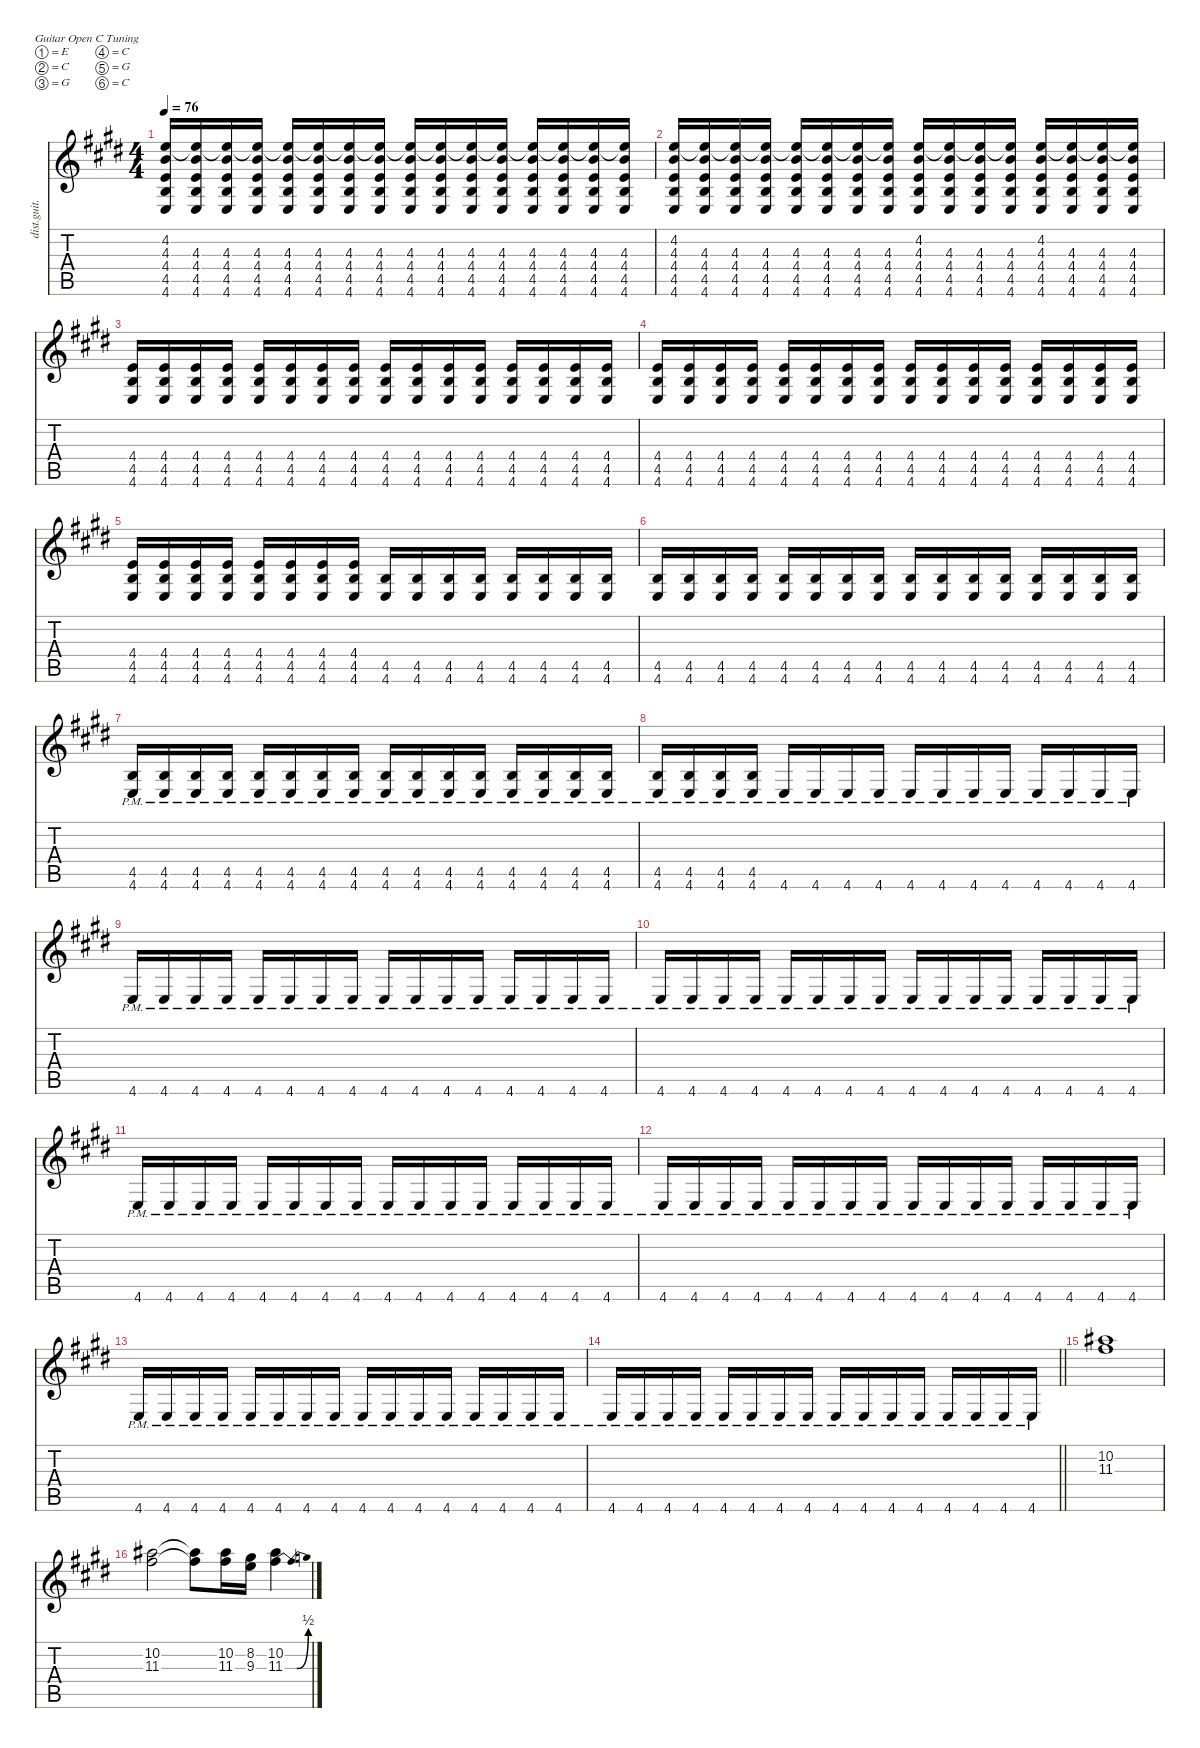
\defaultSystemsLayout 4
\hideDynamics
\bracketExtendMode nobrackets
\otherSystemsTrackNameOrientation horizontal
\track ("Guitar 1" "dist.guit.") {defaultSystemsLayout 4 instrument distortionguitar}
\staff {score tabs}
\tuning (E4 C4 G3 C3 G2 C2)
\ts (4 4)
\tempo 76
\clef g2
\ks e
(4.2{acc forcenatural} 4.3{acc forcenatural} 4.4{acc forcenatural} 4.5{acc forcenatural} 4.6{acc forcenatural}).16{dy f beam Up} (4.2{t acc forcenatural} 4.3{acc forcenatural} 4.4{acc forcenatural} 4.5{acc forcenatural} 4.6{acc forcenatural}).16{beam Up} (4.2{t acc forcenatural} 4.3{acc forcenatural} 4.4{acc forcenatural} 4.5{acc forcenatural} 4.6{acc forcenatural}).16{beam Up} (4.2{t acc forcenatural} 4.3{acc forcenatural} 4.4{acc forcenatural} 4.5{acc forcenatural} 4.6{acc forcenatural}).16{beam Up} (4.2{t acc forcenatural} 4.3{acc forcenatural} 4.4{acc forcenatural} 4.5{acc forcenatural} 4.6{acc forcenatural}).16{beam Up} (4.2{t acc forcenatural} 4.3{acc forcenatural} 4.4{acc forcenatural} 4.5{acc forcenatural} 4.6{acc forcenatural}).16{beam Up} (4.2{t acc forcenatural} 4.3{acc forcenatural} 4.4{acc forcenatural} 4.5{acc forcenatural} 4.6{acc forcenatural}).16{beam Up} (4.2{t acc forcenatural} 4.3{acc forcenatural} 4.4{acc forcenatural} 4.5{acc forcenatural} 4.6{acc forcenatural}).16{beam Up} (4.2{t acc forcenatural} 4.3{acc forcenatural} 4.4{acc forcenatural} 4.5{acc forcenatural} 4.6{acc forcenatural}).16{beam Up} (4.2{t acc forcenatural} 4.3{acc forcenatural} 4.4{acc forcenatural} 4.5{acc forcenatural} 4.6{acc forcenatural}).16{beam Up} (4.2{t acc forcenatural} 4.3{acc forcenatural} 4.4{acc forcenatural} 4.5{acc forcenatural} 4.6{acc forcenatural}).16{beam Up} (4.2{t acc forcenatural} 4.3{acc forcenatural} 4.4{acc forcenatural} 4.5{acc forcenatural} 4.6{acc forcenatural}).16{beam Up} (4.2{t acc forcenatural} 4.3{acc forcenatural} 4.4{acc forcenatural} 4.5{acc forcenatural} 4.6{acc forcenatural}).16{beam Up} (4.2{t acc forcenatural} 4.3{acc forcenatural} 4.4{acc forcenatural} 4.5{acc forcenatural} 4.6{acc forcenatural}).16{beam Up} (4.2{t acc forcenatural} 4.3{acc forcenatural} 4.4{acc forcenatural} 4.5{acc forcenatural} 4.6{acc forcenatural}).16{beam Up} (4.2{t acc forcenatural} 4.3{acc forcenatural} 4.4{acc forcenatural} 4.5{acc forcenatural} 4.6{acc forcenatural}).16{beam Up} |
(4.2{acc forcenatural} 4.3{acc forcenatural} 4.4{acc forcenatural} 4.5{acc forcenatural} 4.6{acc forcenatural}).16{beam Up} (4.2{t acc forcenatural} 4.3{acc forcenatural} 4.4{acc forcenatural} 4.5{acc forcenatural} 4.6{acc forcenatural}).16{beam Up} (4.2{t acc forcenatural} 4.3{acc forcenatural} 4.4{acc forcenatural} 4.5{acc forcenatural} 4.6{acc forcenatural}).16{beam Up} (4.2{t acc forcenatural} 4.3{acc forcenatural} 4.4{acc forcenatural} 4.5{acc forcenatural} 4.6{acc forcenatural}).16{beam Up} (4.2{t acc forcenatural} 4.3{acc forcenatural} 4.4{acc forcenatural} 4.5{acc forcenatural} 4.6{acc forcenatural}).16{beam Up} (4.2{t acc forcenatural} 4.3{acc forcenatural} 4.4{acc forcenatural} 4.5{acc forcenatural} 4.6{acc forcenatural}).16{beam Up} (4.2{t acc forcenatural} 4.3{acc forcenatural} 4.4{acc forcenatural} 4.5{acc forcenatural} 4.6{acc forcenatural}).16{beam Up} (4.2{t acc forcenatural} 4.3{acc forcenatural} 4.4{acc forcenatural} 4.5{acc forcenatural} 4.6{acc forcenatural}).16{beam Up} (4.2{acc forcenatural} 4.3{acc forcenatural} 4.4{acc forcenatural} 4.5{acc forcenatural} 4.6{acc forcenatural}).16{beam Up} (4.2{t acc forcenatural} 4.3{acc forcenatural} 4.4{acc forcenatural} 4.5{acc forcenatural} 4.6{acc forcenatural}).16{beam Up} (4.2{t acc forcenatural} 4.3{acc forcenatural} 4.4{acc forcenatural} 4.5{acc forcenatural} 4.6{acc forcenatural}).16{beam Up} (4.2{t acc forcenatural} 4.3{acc forcenatural} 4.4{acc forcenatural} 4.5{acc forcenatural} 4.6{acc forcenatural}).16{beam Up} (4.2{acc forcenatural} 4.3{acc forcenatural} 4.4{acc forcenatural} 4.5{acc forcenatural} 4.6{acc forcenatural}).16{beam Up} (4.2{t acc forcenatural} 4.3{acc forcenatural} 4.4{acc forcenatural} 4.5{acc forcenatural} 4.6{acc forcenatural}).16{beam Up} (4.2{t acc forcenatural} 4.3{acc forcenatural} 4.4{acc forcenatural} 4.5{acc forcenatural} 4.6{acc forcenatural}).16{beam Up} (4.2{t acc forcenatural} 4.3{acc forcenatural} 4.4{acc forcenatural} 4.5{acc forcenatural} 4.6{acc forcenatural}).16{beam Up} |
(4.4{acc forcenatural} 4.5{acc forcenatural} 4.6{acc forcenatural}).16{beam Up} (4.4{acc forcenatural} 4.5{acc forcenatural} 4.6{acc forcenatural}).16{beam Up} (4.4{acc forcenatural} 4.5{acc forcenatural} 4.6{acc forcenatural}).16{beam Up} (4.4{acc forcenatural} 4.5{acc forcenatural} 4.6{acc forcenatural}).16{beam Up} (4.4{acc forcenatural} 4.5{acc forcenatural} 4.6{acc forcenatural}).16{beam Up} (4.4{acc forcenatural} 4.5{acc forcenatural} 4.6{acc forcenatural}).16{beam Up} (4.4{acc forcenatural} 4.5{acc forcenatural} 4.6{acc forcenatural}).16{beam Up} (4.4{acc forcenatural} 4.5{acc forcenatural} 4.6{acc forcenatural}).16{beam Up} (4.4{acc forcenatural} 4.5{acc forcenatural} 4.6{acc forcenatural}).16{beam Up} (4.4{acc forcenatural} 4.5{acc forcenatural} 4.6{acc forcenatural}).16{beam Up} (4.4{acc forcenatural} 4.5{acc forcenatural} 4.6{acc forcenatural}).16{beam Up} (4.4{acc forcenatural} 4.5{acc forcenatural} 4.6{acc forcenatural}).16{beam Up} (4.4{acc forcenatural} 4.5{acc forcenatural} 4.6{acc forcenatural}).16{beam Up} (4.4{acc forcenatural} 4.5{acc forcenatural} 4.6{acc forcenatural}).16{beam Up} (4.4{acc forcenatural} 4.5{acc forcenatural} 4.6{acc forcenatural}).16{beam Up} (4.4{acc forcenatural} 4.5{acc forcenatural} 4.6{acc forcenatural}).16{beam Up} |
(4.4{acc forcenatural} 4.5{acc forcenatural} 4.6{acc forcenatural}).16{beam Up} (4.4{acc forcenatural} 4.5{acc forcenatural} 4.6{acc forcenatural}).16{beam Up} (4.4{acc forcenatural} 4.5{acc forcenatural} 4.6{acc forcenatural}).16{beam Up} (4.4{acc forcenatural} 4.5{acc forcenatural} 4.6{acc forcenatural}).16{beam Up} (4.4{acc forcenatural} 4.5{acc forcenatural} 4.6{acc forcenatural}).16{beam Up} (4.4{acc forcenatural} 4.5{acc forcenatural} 4.6{acc forcenatural}).16{beam Up} (4.4{acc forcenatural} 4.5{acc forcenatural} 4.6{acc forcenatural}).16{beam Up} (4.4{acc forcenatural} 4.5{acc forcenatural} 4.6{acc forcenatural}).16{beam Up} (4.4{acc forcenatural} 4.5{acc forcenatural} 4.6{acc forcenatural}).16{beam Up} (4.4{acc forcenatural} 4.5{acc forcenatural} 4.6{acc forcenatural}).16{beam Up} (4.4{acc forcenatural} 4.5{acc forcenatural} 4.6{acc forcenatural}).16{beam Up} (4.4{acc forcenatural} 4.5{acc forcenatural} 4.6{acc forcenatural}).16{beam Up} (4.4{acc forcenatural} 4.5{acc forcenatural} 4.6{acc forcenatural}).16{beam Up} (4.4{acc forcenatural} 4.5{acc forcenatural} 4.6{acc forcenatural}).16{beam Up} (4.4{acc forcenatural} 4.5{acc forcenatural} 4.6{acc forcenatural}).16{beam Up} (4.4{acc forcenatural} 4.5{acc forcenatural} 4.6{acc forcenatural}).16{beam Up} |
(4.4{acc forcenatural} 4.5{acc forcenatural} 4.6{acc forcenatural}).16{beam Up} (4.4{acc forcenatural} 4.5{acc forcenatural} 4.6{acc forcenatural}).16{beam Up} (4.4{acc forcenatural} 4.5{acc forcenatural} 4.6{acc forcenatural}).16{beam Up} (4.4{acc forcenatural} 4.5{acc forcenatural} 4.6{acc forcenatural}).16{beam Up} (4.4{acc forcenatural} 4.5{acc forcenatural} 4.6{acc forcenatural}).16{beam Up} (4.4{acc forcenatural} 4.5{acc forcenatural} 4.6{acc forcenatural}).16{beam Up} (4.4{acc forcenatural} 4.5{acc forcenatural} 4.6{acc forcenatural}).16{beam Up} (4.4{acc forcenatural} 4.5{acc forcenatural} 4.6{acc forcenatural}).16{beam Up} (4.5{acc forcenatural} 4.6{acc forcenatural}).16{beam Up} (4.5{acc forcenatural} 4.6{acc forcenatural}).16{beam Up} (4.5{acc forcenatural} 4.6{acc forcenatural}).16{beam Up} (4.5{acc forcenatural} 4.6{acc forcenatural}).16{beam Up} (4.5{acc forcenatural} 4.6{acc forcenatural}).16{beam Up} (4.5{acc forcenatural} 4.6{acc forcenatural}).16{beam Up} (4.5{acc forcenatural} 4.6{acc forcenatural}).16{beam Up} (4.5{acc forcenatural} 4.6{acc forcenatural}).16{beam Up} |
(4.5{acc forcenatural} 4.6{acc forcenatural}).16{beam Up} (4.5{acc forcenatural} 4.6{acc forcenatural}).16{beam Up} (4.5{acc forcenatural} 4.6{acc forcenatural}).16{beam Up} (4.5{acc forcenatural} 4.6{acc forcenatural}).16{beam Up} (4.5{acc forcenatural} 4.6{acc forcenatural}).16{beam Up} (4.5{acc forcenatural} 4.6{acc forcenatural}).16{beam Up} (4.5{acc forcenatural} 4.6{acc forcenatural}).16{beam Up} (4.5{acc forcenatural} 4.6{acc forcenatural}).16{beam Up} (4.5{acc forcenatural} 4.6{acc forcenatural}).16{beam Up} (4.5{acc forcenatural} 4.6{acc forcenatural}).16{beam Up} (4.5{acc forcenatural} 4.6{acc forcenatural}).16{beam Up} (4.5{acc forcenatural} 4.6{acc forcenatural}).16{beam Up} (4.5{acc forcenatural} 4.6{acc forcenatural}).16{beam Up} (4.5{acc forcenatural} 4.6{acc forcenatural}).16{beam Up} (4.5{acc forcenatural} 4.6{acc forcenatural}).16{beam Up} (4.5{acc forcenatural} 4.6{acc forcenatural}).16{beam Up} |
(4.5{pm acc forcenatural} 4.6{pm acc forcenatural}).16{beam Up} (4.5{pm acc forcenatural} 4.6{pm acc forcenatural}).16{beam Up} (4.5{pm acc forcenatural} 4.6{pm acc forcenatural}).16{beam Up} (4.5{pm acc forcenatural} 4.6{pm acc forcenatural}).16{beam Up} (4.5{pm acc forcenatural} 4.6{pm acc forcenatural}).16{beam Up} (4.5{pm acc forcenatural} 4.6{pm acc forcenatural}).16{beam Up} (4.5{pm acc forcenatural} 4.6{pm acc forcenatural}).16{beam Up} (4.5{pm acc forcenatural} 4.6{pm acc forcenatural}).16{beam Up} (4.5{pm acc forcenatural} 4.6{pm acc forcenatural}).16{beam Up} (4.5{pm acc forcenatural} 4.6{pm acc forcenatural}).16{beam Up} (4.5{pm acc forcenatural} 4.6{pm acc forcenatural}).16{beam Up} (4.5{pm acc forcenatural} 4.6{pm acc forcenatural}).16{beam Up} (4.5{pm acc forcenatural} 4.6{pm acc forcenatural}).16{beam Up} (4.5{pm acc forcenatural} 4.6{pm acc forcenatural}).16{beam Up} (4.5{pm acc forcenatural} 4.6{pm acc forcenatural}).16{beam Up} (4.5{pm acc forcenatural} 4.6{pm acc forcenatural}).16{beam Up} |
(4.5{pm acc forcenatural} 4.6{pm acc forcenatural}).16{beam Up} (4.5{pm acc forcenatural} 4.6{pm acc forcenatural}).16{beam Up} (4.5{pm acc forcenatural} 4.6{pm acc forcenatural}).16{beam Up} (4.5{pm acc forcenatural} 4.6{pm acc forcenatural}).16{beam Up} 4.6{pm acc forcenatural}.16{beam Up} 4.6{pm acc forcenatural}.16{beam Up} 4.6{pm acc forcenatural}.16{beam Up} 4.6{pm acc forcenatural}.16{beam Up} 4.6{pm acc forcenatural}.16{beam Up} 4.6{pm acc forcenatural}.16{beam Up} 4.6{pm acc forcenatural}.16{beam Up} 4.6{pm acc forcenatural}.16{beam Up} 4.6{pm acc forcenatural}.16{beam Up} 4.6{pm acc forcenatural}.16{beam Up} 4.6{pm acc forcenatural}.16{beam Up} 4.6{pm acc forcenatural}.16{beam Up} |
4.6{pm acc forcenatural}.16{beam Up} 4.6{pm acc forcenatural}.16{beam Up} 4.6{pm acc forcenatural}.16{beam Up} 4.6{pm acc forcenatural}.16{beam Up} 4.6{pm acc forcenatural}.16{beam Up} 4.6{pm acc forcenatural}.16{beam Up} 4.6{pm acc forcenatural}.16{beam Up} 4.6{pm acc forcenatural}.16{beam Up} 4.6{pm acc forcenatural}.16{beam Up} 4.6{pm acc forcenatural}.16{beam Up} 4.6{pm acc forcenatural}.16{beam Up} 4.6{pm acc forcenatural}.16{beam Up} 4.6{pm acc forcenatural}.16{beam Up} 4.6{pm acc forcenatural}.16{beam Up} 4.6{pm acc forcenatural}.16{beam Up} 4.6{pm acc forcenatural}.16{beam Up} |
4.6{pm acc forcenatural}.16{beam Up} 4.6{pm acc forcenatural}.16{beam Up} 4.6{pm acc forcenatural}.16{beam Up} 4.6{pm acc forcenatural}.16{beam Up} 4.6{pm acc forcenatural}.16{beam Up} 4.6{pm acc forcenatural}.16{beam Up} 4.6{pm acc forcenatural}.16{beam Up} 4.6{pm acc forcenatural}.16{beam Up} 4.6{pm acc forcenatural}.16{beam Up} 4.6{pm acc forcenatural}.16{beam Up} 4.6{pm acc forcenatural}.16{beam Up} 4.6{pm acc forcenatural}.16{beam Up} 4.6{pm acc forcenatural}.16{beam Up} 4.6{pm acc forcenatural}.16{beam Up} 4.6{pm acc forcenatural}.16{beam Up} 4.6{pm acc forcenatural}.16{beam Up} |
4.6{pm acc forcenatural}.16{beam Up} 4.6{pm acc forcenatural}.16{beam Up} 4.6{pm acc forcenatural}.16{beam Up} 4.6{pm acc forcenatural}.16{beam Up} 4.6{pm acc forcenatural}.16{beam Up} 4.6{pm acc forcenatural}.16{beam Up} 4.6{pm acc forcenatural}.16{beam Up} 4.6{pm acc forcenatural}.16{beam Up} 4.6{pm acc forcenatural}.16{beam Up} 4.6{pm acc forcenatural}.16{beam Up} 4.6{pm acc forcenatural}.16{beam Up} 4.6{pm acc forcenatural}.16{beam Up} 4.6{pm acc forcenatural}.16{beam Up} 4.6{pm acc forcenatural}.16{beam Up} 4.6{pm acc forcenatural}.16{beam Up} 4.6{pm acc forcenatural}.16{beam Up} |
4.6{pm acc forcenatural}.16{beam Up} 4.6{pm acc forcenatural}.16{beam Up} 4.6{pm acc forcenatural}.16{beam Up} 4.6{pm acc forcenatural}.16{beam Up} 4.6{pm acc forcenatural}.16{beam Up} 4.6{pm acc forcenatural}.16{beam Up} 4.6{pm acc forcenatural}.16{beam Up} 4.6{pm acc forcenatural}.16{beam Up} 4.6{pm acc forcenatural}.16{beam Up} 4.6{pm acc forcenatural}.16{beam Up} 4.6{pm acc forcenatural}.16{beam Up} 4.6{pm acc forcenatural}.16{beam Up} 4.6{pm acc forcenatural}.16{beam Up} 4.6{pm acc forcenatural}.16{beam Up} 4.6{pm acc forcenatural}.16{beam Up} 4.6{pm acc forcenatural}.16{beam Up} |
4.6{pm acc forcenatural}.16{beam Up} 4.6{pm acc forcenatural}.16{beam Up} 4.6{pm acc forcenatural}.16{beam Up} 4.6{pm acc forcenatural}.16{beam Up} 4.6{pm acc forcenatural}.16{beam Up} 4.6{pm acc forcenatural}.16{beam Up} 4.6{pm acc forcenatural}.16{beam Up} 4.6{pm acc forcenatural}.16{beam Up} 4.6{pm acc forcenatural}.16{beam Up} 4.6{pm acc forcenatural}.16{beam Up} 4.6{pm acc forcenatural}.16{beam Up} 4.6{pm acc forcenatural}.16{beam Up} 4.6{pm acc forcenatural}.16{beam Up} 4.6{pm acc forcenatural}.16{beam Up} 4.6{pm acc forcenatural}.16{beam Up} 4.6{pm acc forcenatural}.16{beam Up} |
\barLineRight lightlight
4.6{pm acc forcenatural}.16{beam Up} 4.6{pm acc forcenatural}.16{beam Up} 4.6{pm acc forcenatural}.16{beam Up} 4.6{pm acc forcenatural}.16{beam Up} 4.6{pm acc forcenatural}.16{beam Up} 4.6{pm acc forcenatural}.16{beam Up} 4.6{pm acc forcenatural}.16{beam Up} 4.6{pm acc forcenatural}.16{beam Up} 4.6{pm acc forcenatural}.16{beam Up} 4.6{pm acc forcenatural}.16{beam Up} 4.6{pm acc forcenatural}.16{beam Up} 4.6{pm acc forcenatural}.16{beam Up} 4.6{pm acc forcenatural}.16{beam Up} 4.6{pm acc forcenatural}.16{beam Up} 4.6{pm acc forcenatural}.16{beam Up} 4.6{pm acc forcenatural}.16{beam Up} |
(10.2{acc #} 11.3{acc #}).1{beam Down} |
(10.2{acc #} 11.3{acc #}).2{beam Down} (10.2{t acc #} 11.3{t acc #}).8{beam Down} (10.2{acc #} 11.3{acc #}).16{beam Down} (8.2{acc #} 9.3{acc forcenatural}).16{beam Down} (10.2{acc #} 11.3{be (bendrelease 0 0 14.0000004 2 25.999999199999998 2 7.0000002 0) acc #}).4{beam Down}
